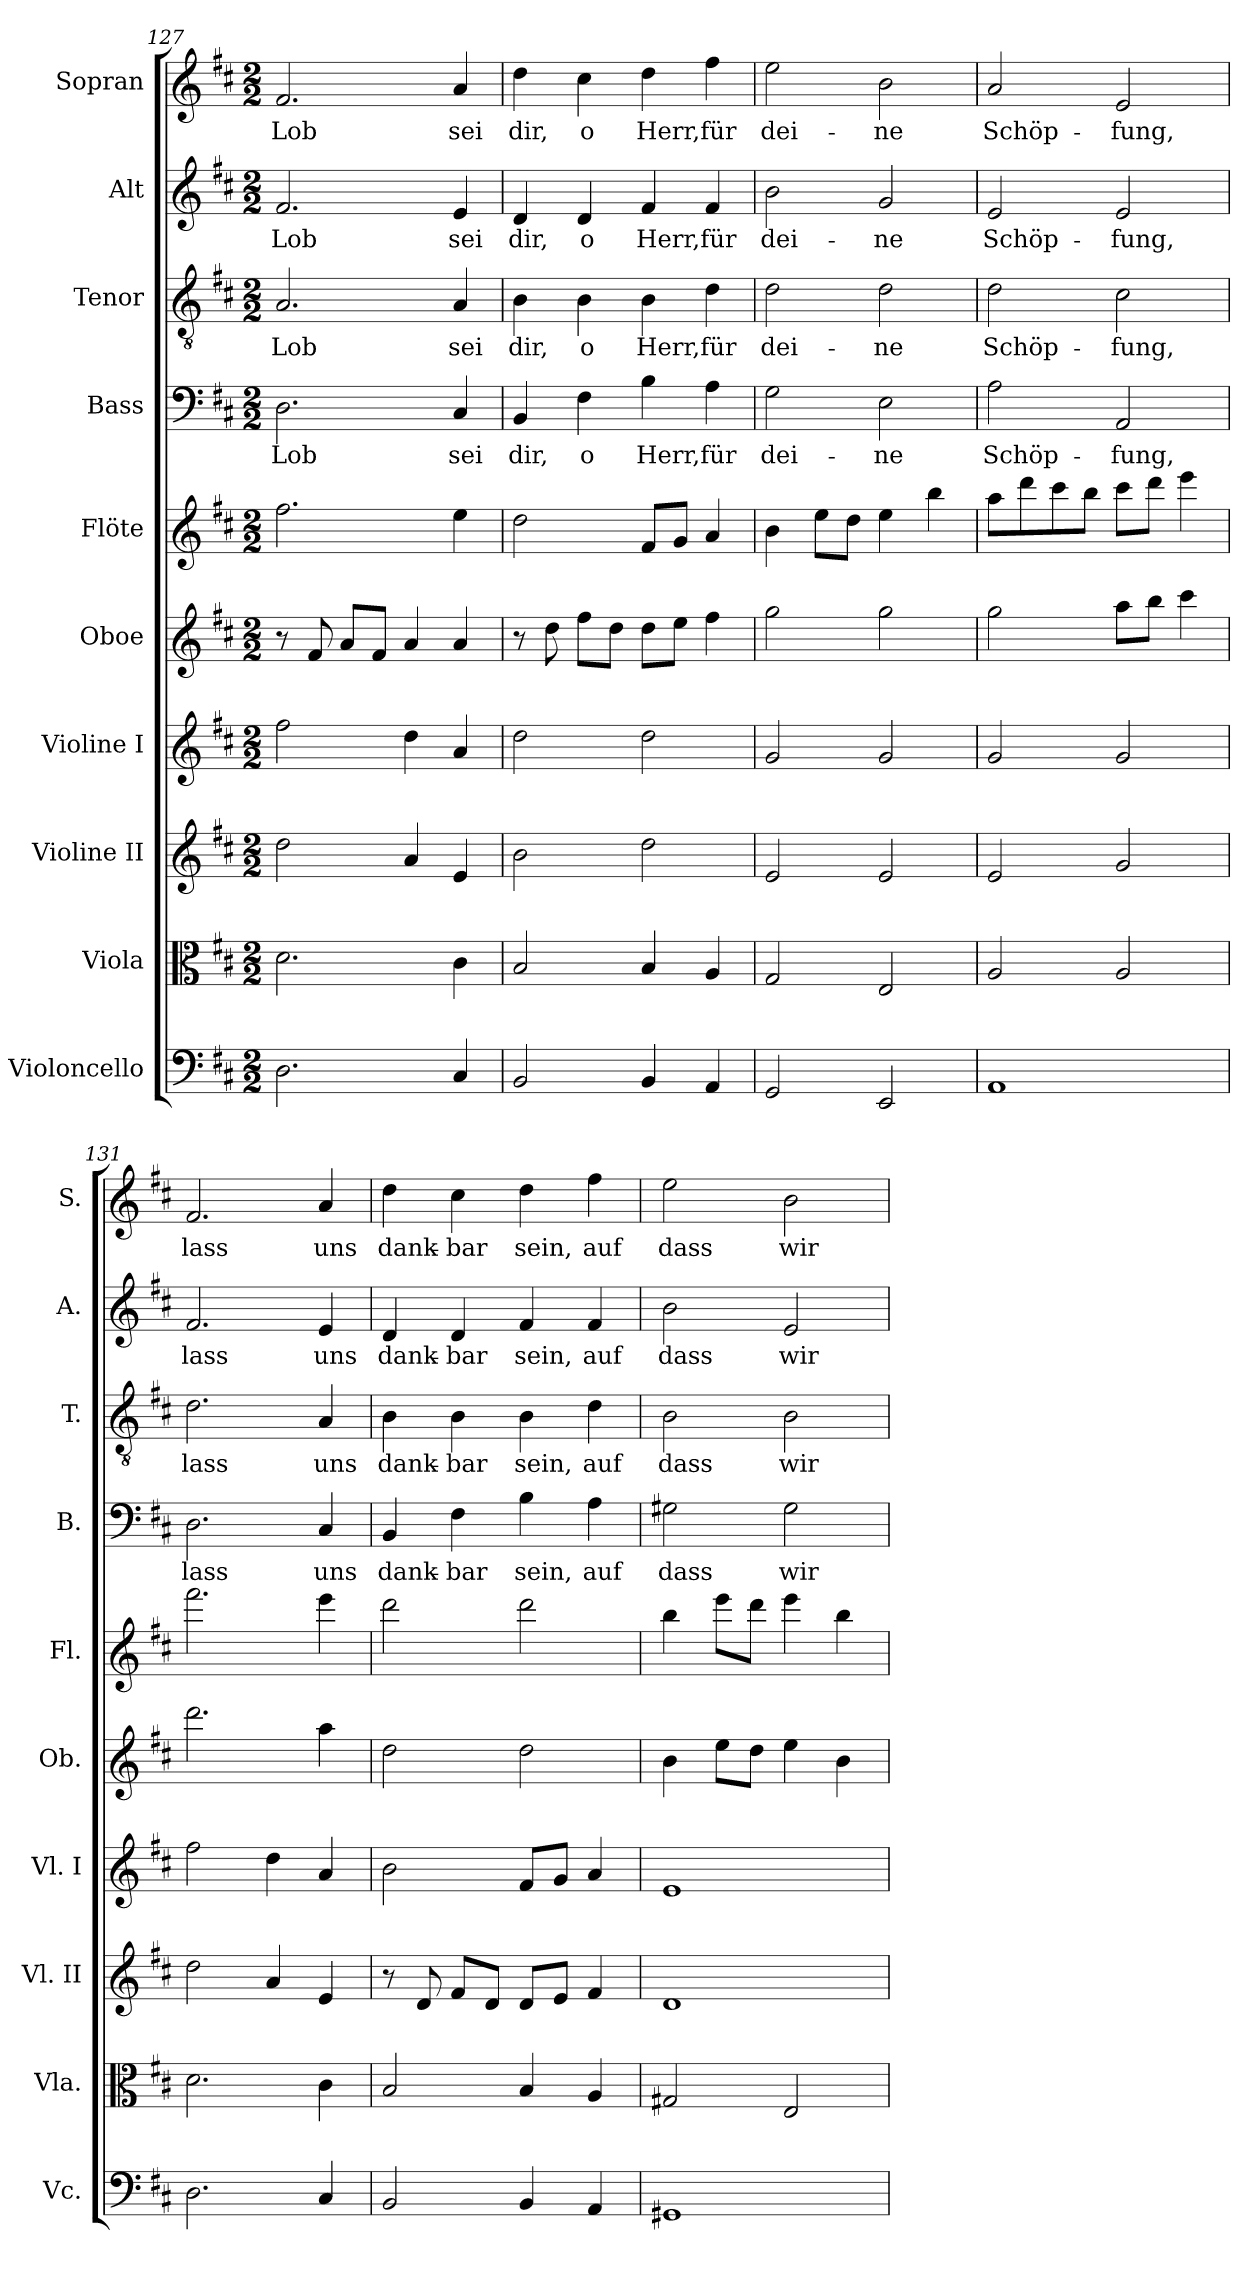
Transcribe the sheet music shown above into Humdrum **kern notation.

**kern	**kern	**kern	**kern	**kern	**kern	**kern	**text	**kern	**text	**kern	**text	**kern	**text
*part10	*part9	*part8	*part7	*part6	*part5	*part4	*part4	*part3	*part3	*part2	*part2	*part1	*part1
*staff10	*staff9	*staff8	*staff7	*staff6	*staff5	*staff4	*staff4	*staff3	*staff3	*staff2	*staff2	*staff1	*staff1
*I"Violoncello	*I"Viola	*I"Violine II	*I"Violine I	*I"Oboe	*I"Flöte	*I"Bass	*	*I"Tenor	*	*I"Alt	*	*I"Sopran	*
*I'Vc.	*I'Vla.	*I'Vl. II	*I'Vl. I	*I'Ob.	*I'Fl.	*I'B.	*	*I'T.	*	*I'A.	*	*I'S.	*
*clefF4	*clefC3	*clefG2	*clefG2	*clefG2	*clefG2	*clefF4	*	*clefGv2	*	*clefG2	*	*clefG2	*
*	*	*	*	*	*	*	*	*ITrd7c12	*	*	*	*	*
*k[f#c#]	*k[f#c#]	*k[f#c#]	*k[f#c#]	*k[f#c#]	*k[f#c#]	*k[f#c#]	*	*k[f#c#]	*	*k[f#c#]	*	*k[f#c#]	*
*D:	*D:	*D:	*D:	*D:	*D:	*D:	*	*D:	*	*D:	*	*D:	*
*M2/2	*M2/2	*M2/2	*M2/2	*M2/2	*M2/2	*M2/2	*	*M2/2	*	*M2/2	*	*M2/2	*
=127	=127	=127	=127	=127	=127	=127	=127	=127	=127	=127	=127	=127	=127
!	!	!	!	!	!	!	!LO:LY:b	!	!LO:LY:b	!	!LO:LY:b	!	!LO:LY:b
2.D\	2.d\	2dd\	2ff#\	8r	2.ff#\	2.D\	Lob	2.AA/	Lob	2.f#/	Lob	2.f#/	Lob
.	.	.	.	8f#/	.	.	.	.	.	.	.	.	.
.	.	.	.	8a/L	.	.	.	.	.	.	.	.	.
.	.	.	.	8f#/J	.	.	.	.	.	.	.	.	.
.	.	4a/	4dd\	4a/	.	.	.	.	.	.	.	.	.
!	!	!	!	!	!	!	!LO:LY:b	!	!LO:LY:b	!	!LO:LY:b	!	!LO:LY:b
4C#/	4c#\	4e/	4a/	4a/	4ee\	4C#/	sei	4AA/	sei	4e/	sei	4a/	sei
=128	=128	=128	=128	=128	=128	=128	=128	=128	=128	=128	=128	=128	=128
!	!	!	!	!	!	!	!LO:LY:b	!	!LO:LY:b	!	!LO:LY:b	!	!LO:LY:b
2BB/	2B/	2b\	2dd\	8r	2dd\	4BB/	dir,	4BB\	dir,	4d/	dir,	4dd\	dir,
.	.	.	.	8dd\	.	.	.	.	.	.	.	.	.
!	!	!	!	!	!	!	!LO:LY:b	!	!LO:LY:b	!	!LO:LY:b	!	!LO:LY:b
.	.	.	.	8ff#\L	.	4F#\	o	4BB\	o	4d/	o	4cc#\	o
.	.	.	.	8dd\J	.	.	.	.	.	.	.	.	.
!	!	!	!	!	!	!	!LO:LY:b	!	!LO:LY:b	!	!LO:LY:b	!	!LO:LY:b
4BB/	4B/	2dd\	2dd\	8dd\L	8f#/L	4B\	Herr,	4BB\	Herr,	4f#/	Herr,	4dd\	Herr,
.	.	.	.	8ee\J	8g/J	.	.	.	.	.	.	.	.
!	!	!	!	!	!	!	!LO:LY:b	!	!LO:LY:b	!	!LO:LY:b	!	!LO:LY:b
4AA/	4A/	.	.	4ff#\	4a/	4A\	für	4D\	für	4f#/	für	4ff#\	für
=129	=129	=129	=129	=129	=129	=129	=129	=129	=129	=129	=129	=129	=129
!	!	!	!	!	!	!	!LO:LY:b	!	!LO:LY:b	!	!LO:LY:b	!	!LO:LY:b
2GG/	2G/	2e/	2g/	2gg\	4b\	2G\	dei-	2D\	dei-	2b\	dei-	2ee\	dei-
.	.	.	.	.	8ee\L	.	.	.	.	.	.	.	.
.	.	.	.	.	8dd\J	.	.	.	.	.	.	.	.
!	!	!	!	!	!	!	!LO:LY:b	!	!LO:LY:b	!	!LO:LY:b	!	!LO:LY:b
2EE/	2E/	2e/	2g/	2gg\	4ee\	2E\	-ne	2D\	-ne	2g/	-ne	2b\	-ne
.	.	.	.	.	4bb\	.	.	.	.	.	.	.	.
=130	=130	=130	=130	=130	=130	=130	=130	=130	=130	=130	=130	=130	=130
!	!	!	!	!	!	!	!LO:LY:b	!	!LO:LY:b	!	!LO:LY:b	!	!LO:LY:b
1AA	2A/	2e/	2g/	2gg\	8aa\L	2A\	Schöp-	2D\	Schöp-	2e/	Schöp-	2a/	Schöp-
.	.	.	.	.	8ddd\	.	.	.	.	.	.	.	.
.	.	.	.	.	8ccc#\	.	.	.	.	.	.	.	.
.	.	.	.	.	8bb\J	.	.	.	.	.	.	.	.
!	!	!	!	!	!	!	!LO:LY:b	!	!LO:LY:b	!	!LO:LY:b	!	!LO:LY:b
.	2A/	2g/	2g/	8aa\L	8ccc#\L	2AA/	-fung,	2C#\	-fung,	2e/	-fung,	2e/	-fung,
.	.	.	.	8bb\J	8ddd\J	.	.	.	.	.	.	.	.
.	.	.	.	4ccc#\	4eee\	.	.	.	.	.	.	.	.
=131	=131	=131	=131	=131	=131	=131	=131	=131	=131	=131	=131	=131	=131
!	!	!	!	!	!	!	!LO:LY:b	!	!LO:LY:b	!	!LO:LY:b	!	!LO:LY:b
2.D\	2.d\	2dd\	2ff#\	2.ddd\	2.fff#\	2.D\	lass	2.D\	lass	2.f#/	lass	2.f#/	lass
.	.	4a/	4dd\	.	.	.	.	.	.	.	.	.	.
!	!	!	!	!	!	!	!LO:LY:b	!	!LO:LY:b	!	!LO:LY:b	!	!LO:LY:b
4C#/	4c#\	4e/	4a/	4aa\	4eee\	4C#/	uns	4AA/	uns	4e/	uns	4a/	uns
=132	=132	=132	=132	=132	=132	=132	=132	=132	=132	=132	=132	=132	=132
!	!	!	!	!	!	!	!LO:LY:b	!	!LO:LY:b	!	!LO:LY:b	!	!LO:LY:b
2BB/	2B/	8r	2b\	2dd\	2ddd\	4BB/	dank-	4BB\	dank-	4d/	dank-	4dd\	dank-
.	.	8d/	.	.	.	.	.	.	.	.	.	.	.
!	!	!	!	!	!	!	!LO:LY:b	!	!LO:LY:b	!	!LO:LY:b	!	!LO:LY:b
.	.	8f#/L	.	.	.	4F#\	-bar	4BB\	-bar	4d/	-bar	4cc#\	-bar
.	.	8d/J	.	.	.	.	.	.	.	.	.	.	.
!	!	!	!	!	!	!	!LO:LY:b	!	!LO:LY:b	!	!LO:LY:b	!	!LO:LY:b
4BB/	4B/	8d/L	8f#/L	2dd\	2ddd\	4B\	sein,	4BB\	sein,	4f#/	sein,	4dd\	sein,
.	.	8e/J	8g/J	.	.	.	.	.	.	.	.	.	.
!	!	!	!	!	!	!	!LO:LY:b	!	!LO:LY:b	!	!LO:LY:b	!	!LO:LY:b
4AA/	4A/	4f#/	4a/	.	.	4A\	auf	4D\	auf	4f#/	auf	4ff#\	auf
=133	=133	=133	=133	=133	=133	=133	=133	=133	=133	=133	=133	=133	=133
!	!	!	!	!	!	!	!LO:LY:b	!	!LO:LY:b	!	!LO:LY:b	!	!LO:LY:b
1GG#X	2G#X/	1d	1e	4b\	4bb\	2G#X\	dass	2BB\	dass	2b\	dass	2ee\	dass
.	.	.	.	8ee\L	8eee\L	.	.	.	.	.	.	.	.
.	.	.	.	8dd\J	8ddd\J	.	.	.	.	.	.	.	.
!	!	!	!	!	!	!	!LO:LY:b	!	!LO:LY:b	!	!LO:LY:b	!	!LO:LY:b
.	2E/	.	.	4ee\	4eee\	2G#\	wir	2BB\	wir	2e/	wir	2b\	wir
.	.	.	.	4b\	4bb\	.	.	.	.	.	.	.	.
=	=	=	=	=	=	=	=	=	=	=	=	=	=
*-	*-	*-	*-	*-	*-	*-	*-	*-	*-	*-	*-	*-	*-
